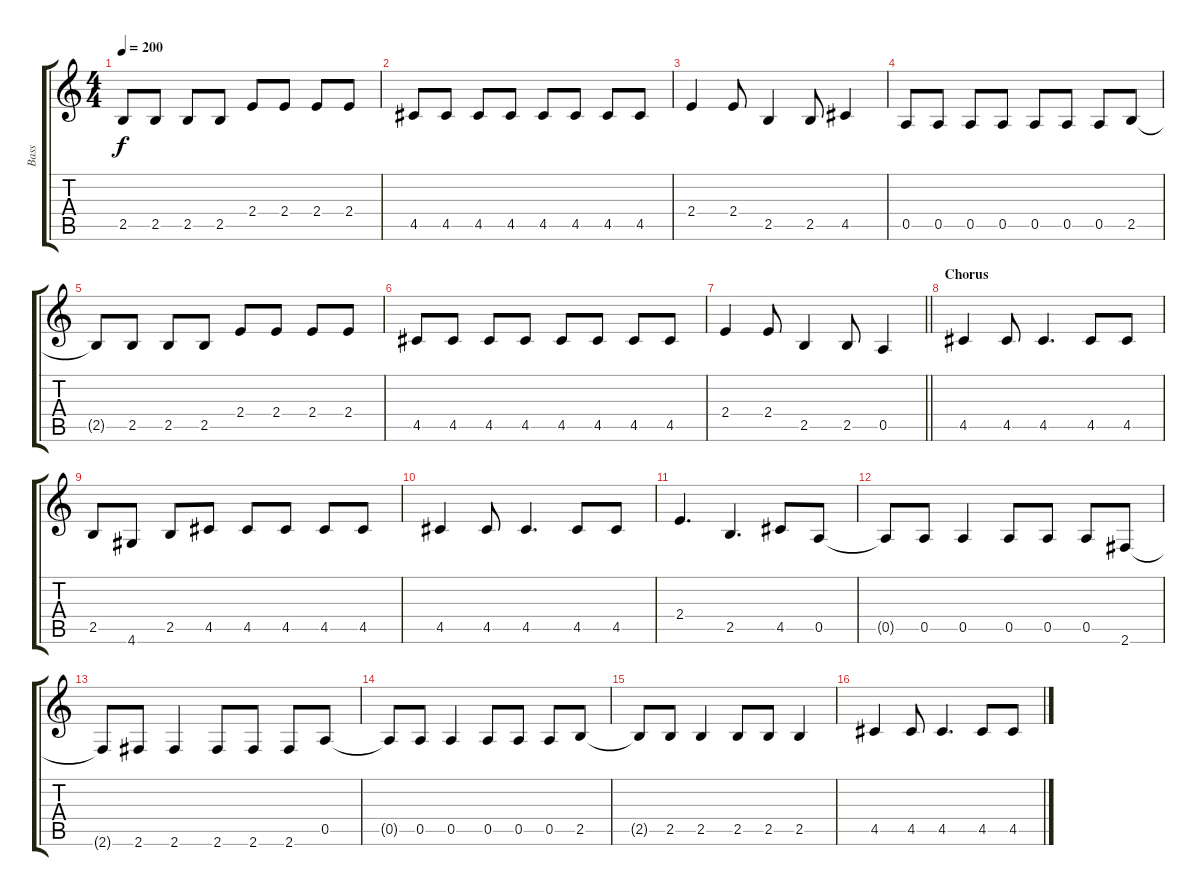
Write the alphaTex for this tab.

\track ("Bass" "Bass") {instrument electricbassfinger}
\staff {score tabs}
\tuning (E4 B3 G3 D3 A2 E2) {hide}
\ts (4 4)
\tempo 200
\clef g2
\ks c
2.5{t}.8{dy f} 2.5.8 2.5.8 2.5.8 2.4.8 2.4.8 2.4.8 2.4.8 |
4.5.8 4.5.8 4.5.8 4.5.8 4.5.8 4.5.8 4.5.8 4.5.8 |
2.4.4 2.4.8 2.5.4 2.5.8 4.5.4 |
0.5.8 0.5.8 0.5.8 0.5.8 0.5.8 0.5.8 0.5.8 2.5.8 |
2.5{t}.8 2.5.8 2.5.8 2.5.8 2.4.8 2.4.8 2.4.8 2.4.8 |
4.5.8 4.5.8 4.5.8 4.5.8 4.5.8 4.5.8 4.5.8 4.5.8 |
\barLineRight lightlight
2.4.4 2.4.8 2.5.4 2.5.8 0.5.4 |
\section ("" "Chorus")
4.5.4 4.5.8 4.5.4{d} 4.5.8 4.5.8 |
2.5.8 4.6.8 2.5.8 4.5.8 4.5.8 4.5.8 4.5.8 4.5.8 |
4.5.4 4.5.8 4.5.4{d} 4.5.8 4.5.8 |
2.4.4{d} 2.5.4{d} 4.5.8 0.5.8 |
0.5{t}.8 0.5.8 0.5.4 0.5.8 0.5.8 0.5.8 2.6.8 |
2.6{t}.8 2.6.8 2.6.4 2.6.8 2.6.8 2.6.8 0.5.8 |
0.5{t}.8 0.5.8 0.5.4 0.5.8 0.5.8 0.5.8 2.5.8 |
2.5{t}.8 2.5.8 2.5.4 2.5.8 2.5.8 2.5.4 |
4.5.4 4.5.8 4.5.4{d} 4.5.8 4.5.8
